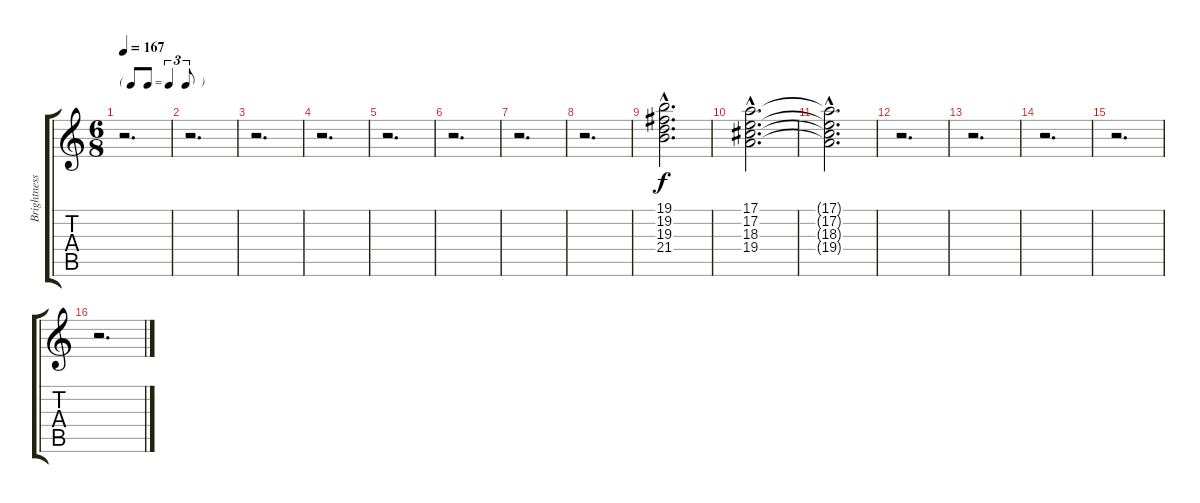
\track ("Brightness" "Brightness") {instrument fx5brightness}
\staff {score tabs}
\tuning (E4 B3 G3 D3 A2 E2) {hide}
\ts (6 8)
\tf triplet8th
\tempo 167
\clef g2
\ks c
r.2{d dy f} |
r.2{d} |
r.2{d} |
r.2{d} |
r.2{d} |
r.2{d} |
r.2{d} |
r.2{d} |
(19.1{hac} 19.2{hac} 19.3{hac} 21.4{hac}).2{d} |
(17.1{hac} 17.2{hac} 18.3{hac} 19.4{hac}).2{d} |
(17.1{hac t} 17.2{hac t} 18.3{hac t} 19.4{hac t}).2{d} |
r.2{d} |
r.2{d} |
r.2{d} |
r.2{d} |
r.2{d}
